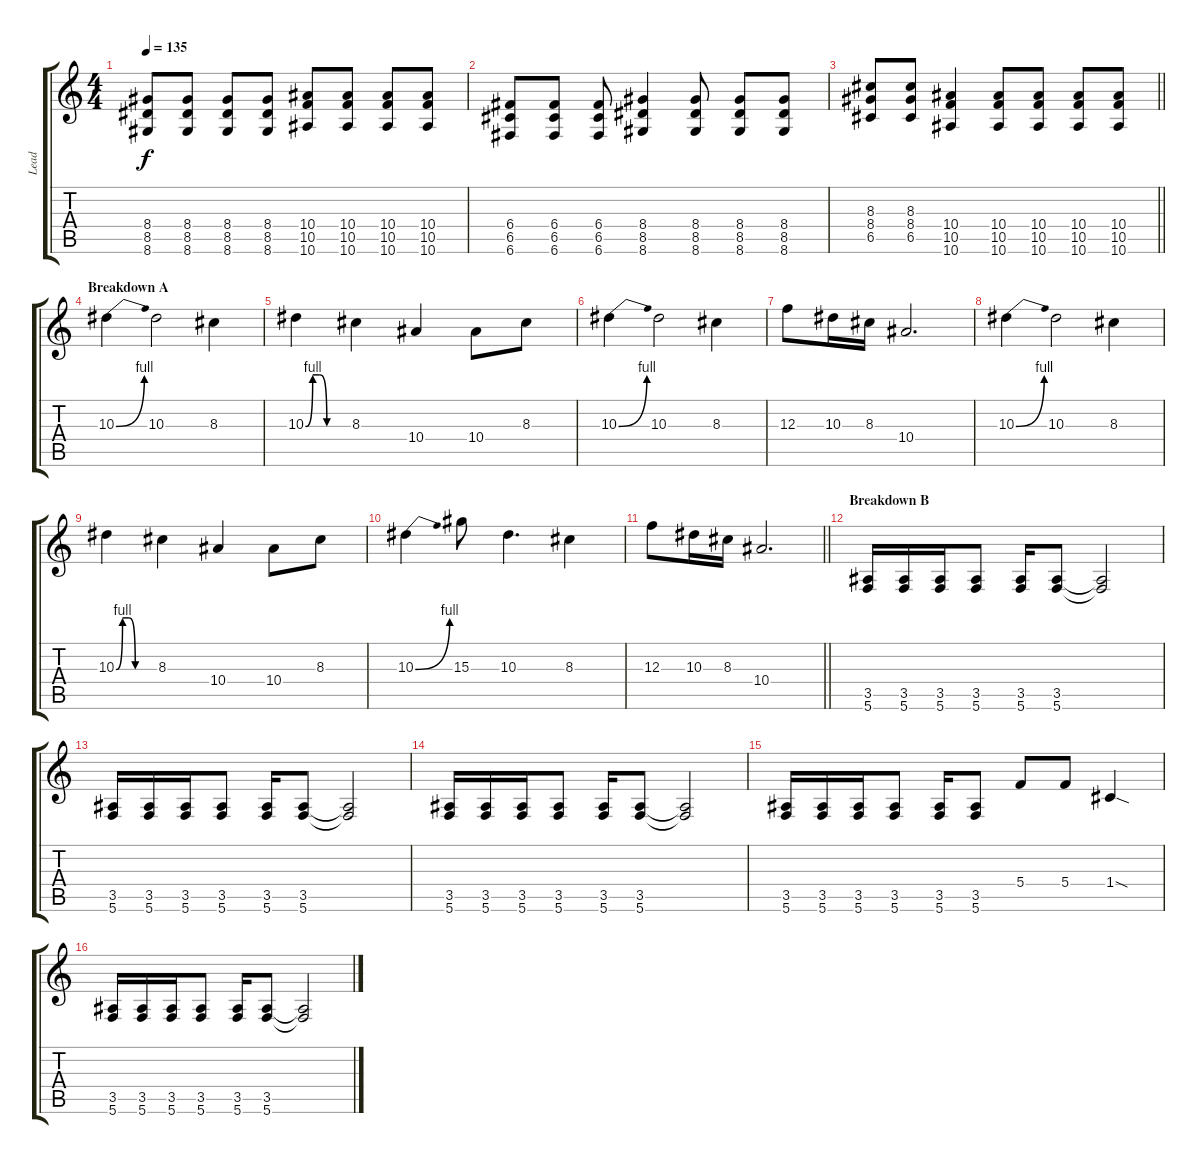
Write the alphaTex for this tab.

\track ("Lead" "Lead") {instrument distortionguitar}
\staff {score tabs}
\tuning (D4 A3 F3 C3 G2 C2) {hide}
\ts (4 4)
\tempo 135
\clef g2
\ks c
(8.4 8.5 8.6).8{dy f} (8.4 8.5 8.6).8 (8.4 8.5 8.6).8 (8.4 8.5 8.6).8 (10.4 10.5 10.6).8 (10.4 10.5 10.6).8 (10.4 10.5 10.6).8 (10.4 10.5 10.6).8 |
(6.4 6.5 6.6).8 (6.4 6.5 6.6).8 (6.4 6.5 6.6).8 (8.4 8.5 8.6).4 (8.4 8.5 8.6).8 (8.4 8.5 8.6).8 (8.4 8.5 8.6).8 |
\barLineRight lightlight
(8.3 8.4 6.5).8 (8.3 8.4 6.5).8 (10.4 10.5 10.6).4 (10.4 10.5 10.6).8 (10.4 10.5 10.6).8 (10.4 10.5 10.6).8 (10.4 10.5 10.6).8 |
\section ("" "Breakdown A")
10.3{be (bend 0 0 60 4)}.4 10.3.2 8.3.4 |
10.3{be (custom 0 0 10 4 20 4 30 0 60 0)}.4 8.3.4 10.4.4 10.4.8 8.3.8 |
10.3{be (bend 0 0 60 4)}.4 10.3.2 8.3.4 |
12.3.8 10.3.16 8.3.16 10.4.2{d} |
10.3{be (bend 0 0 60 4)}.4 10.3.2 8.3.4 |
10.3{be (custom 0 0 10 4 20 4 30 0 60 0)}.4 8.3.4 10.4.4 10.4.8 8.3.8 |
10.3{be (bend 0 0 60 4)}.4 15.3.8 10.3.4{d} 8.3.4 |
\barLineRight lightlight
12.3.8 10.3.16 8.3.16 10.4.2{d} |
\section ("" "Breakdown B")
(3.5 5.6).16 (3.5 5.6).16 (3.5 5.6).16 (3.5 5.6).8 (3.5 5.6).16 (3.5 5.6).8 (3.5{t} 5.6{t}).2 |
(3.5 5.6).16 (3.5 5.6).16 (3.5 5.6).16 (3.5 5.6).8 (3.5 5.6).16 (3.5 5.6).8 (3.5{t} 5.6{t}).2 |
(3.5 5.6).16 (3.5 5.6).16 (3.5 5.6).16 (3.5 5.6).8 (3.5 5.6).16 (3.5 5.6).8 (3.5{t} 5.6{t}).2 |
(3.5 5.6).16 (3.5 5.6).16 (3.5 5.6).16 (3.5 5.6).8 (3.5 5.6).16 (3.5 5.6).8 5.4.8 5.4.8 1.4{sod}.4 |
(3.5 5.6).16 (3.5 5.6).16 (3.5 5.6).16 (3.5 5.6).8 (3.5 5.6).16 (3.5 5.6).8 (3.5{t} 5.6{t}).2
